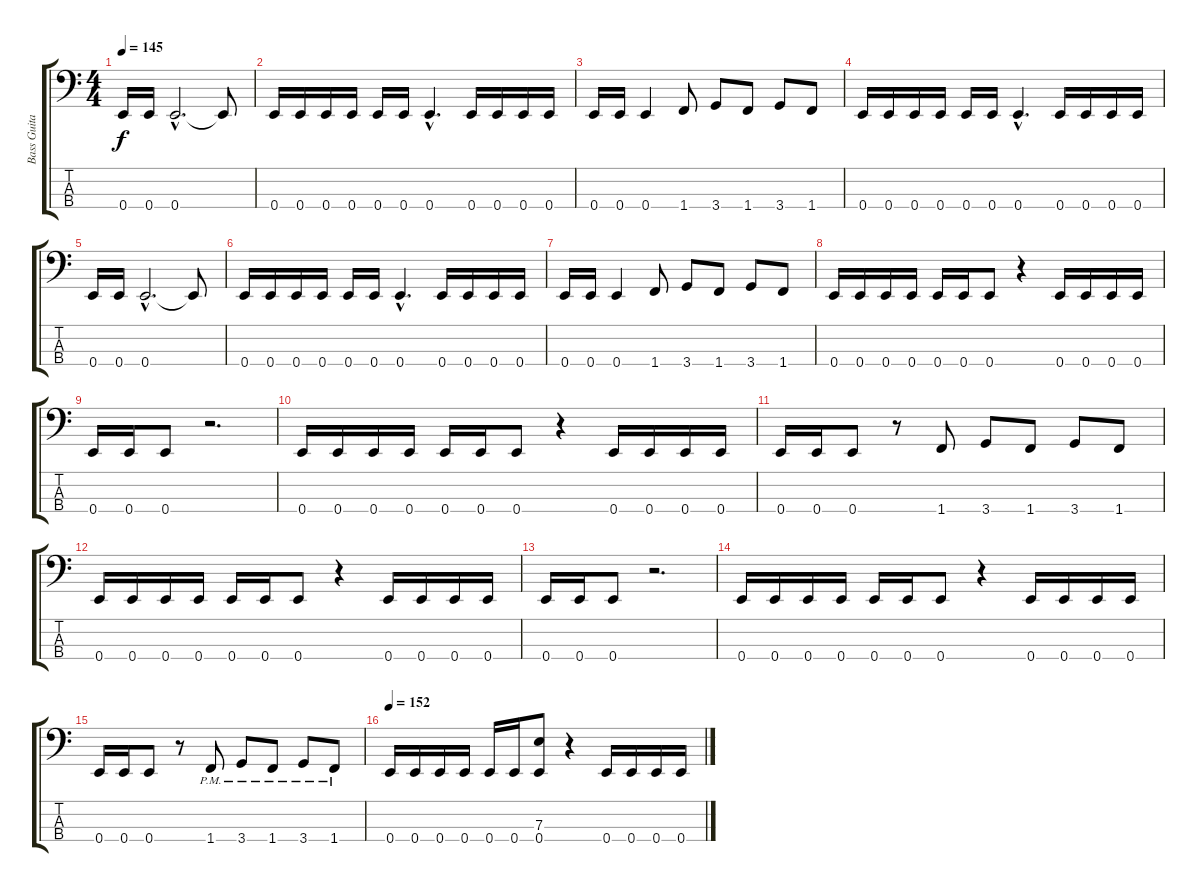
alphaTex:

\track ("Bass Guitar" "Bass Guita") {instrument electricbasspick}
\staff {score tabs}
\tuning (G2 D2 A1 E1) {hide}
\ts (4 4)
\tempo 145
\clef f4
\ks c
0.4.16{dy f} 0.4.16 0.4{hac}.2{d} 0.4{t}.8 |
0.4.16 0.4.16 0.4.16 0.4.16 0.4.16 0.4.16 0.4{hac}.4{d} 0.4.16 0.4.16 0.4.16 0.4.16 |
0.4.16 0.4.16 0.4.4 1.4.8 3.4.8 1.4.8 3.4.8 1.4.8 |
0.4.16 0.4.16 0.4.16 0.4.16 0.4.16 0.4.16 0.4{hac}.4{d} 0.4.16 0.4.16 0.4.16 0.4.16 |
0.4.16 0.4.16 0.4{hac}.2{d} 0.4{t}.8 |
0.4.16 0.4.16 0.4.16 0.4.16 0.4.16 0.4.16 0.4{hac}.4{d} 0.4.16 0.4.16 0.4.16 0.4.16 |
0.4.16 0.4.16 0.4.4 1.4.8 3.4.8 1.4.8 3.4.8 1.4.8 |
0.4.16 0.4.16 0.4.16 0.4.16 0.4.16 0.4.16 0.4.8 r.4 0.4.16 0.4.16 0.4.16 0.4.16 |
0.4.16 0.4.16 0.4.8 r.2{d} |
0.4.16 0.4.16 0.4.16 0.4.16 0.4.16 0.4.16 0.4.8 r.4 0.4.16 0.4.16 0.4.16 0.4.16 |
0.4.16 0.4.16 0.4.8 r.8 1.4.8 3.4.8 1.4.8 3.4.8 1.4.8 |
0.4.16 0.4.16 0.4.16 0.4.16 0.4.16 0.4.16 0.4.8 r.4 0.4.16 0.4.16 0.4.16 0.4.16 |
0.4.16 0.4.16 0.4.8 r.2{d} |
0.4.16 0.4.16 0.4.16 0.4.16 0.4.16 0.4.16 0.4.8 r.4 0.4.16 0.4.16 0.4.16 0.4.16 |
0.4.16 0.4.16 0.4.8 r.8 1.4{pm}.8 3.4{pm}.8 1.4{pm}.8 3.4{pm}.8 1.4{pm}.8 |
\tempo 152
0.4.16 0.4.16 0.4.16 0.4.16 0.4.16 0.4.16 (7.3 0.4).8 r.4 0.4.16 0.4.16 0.4.16 0.4.16
